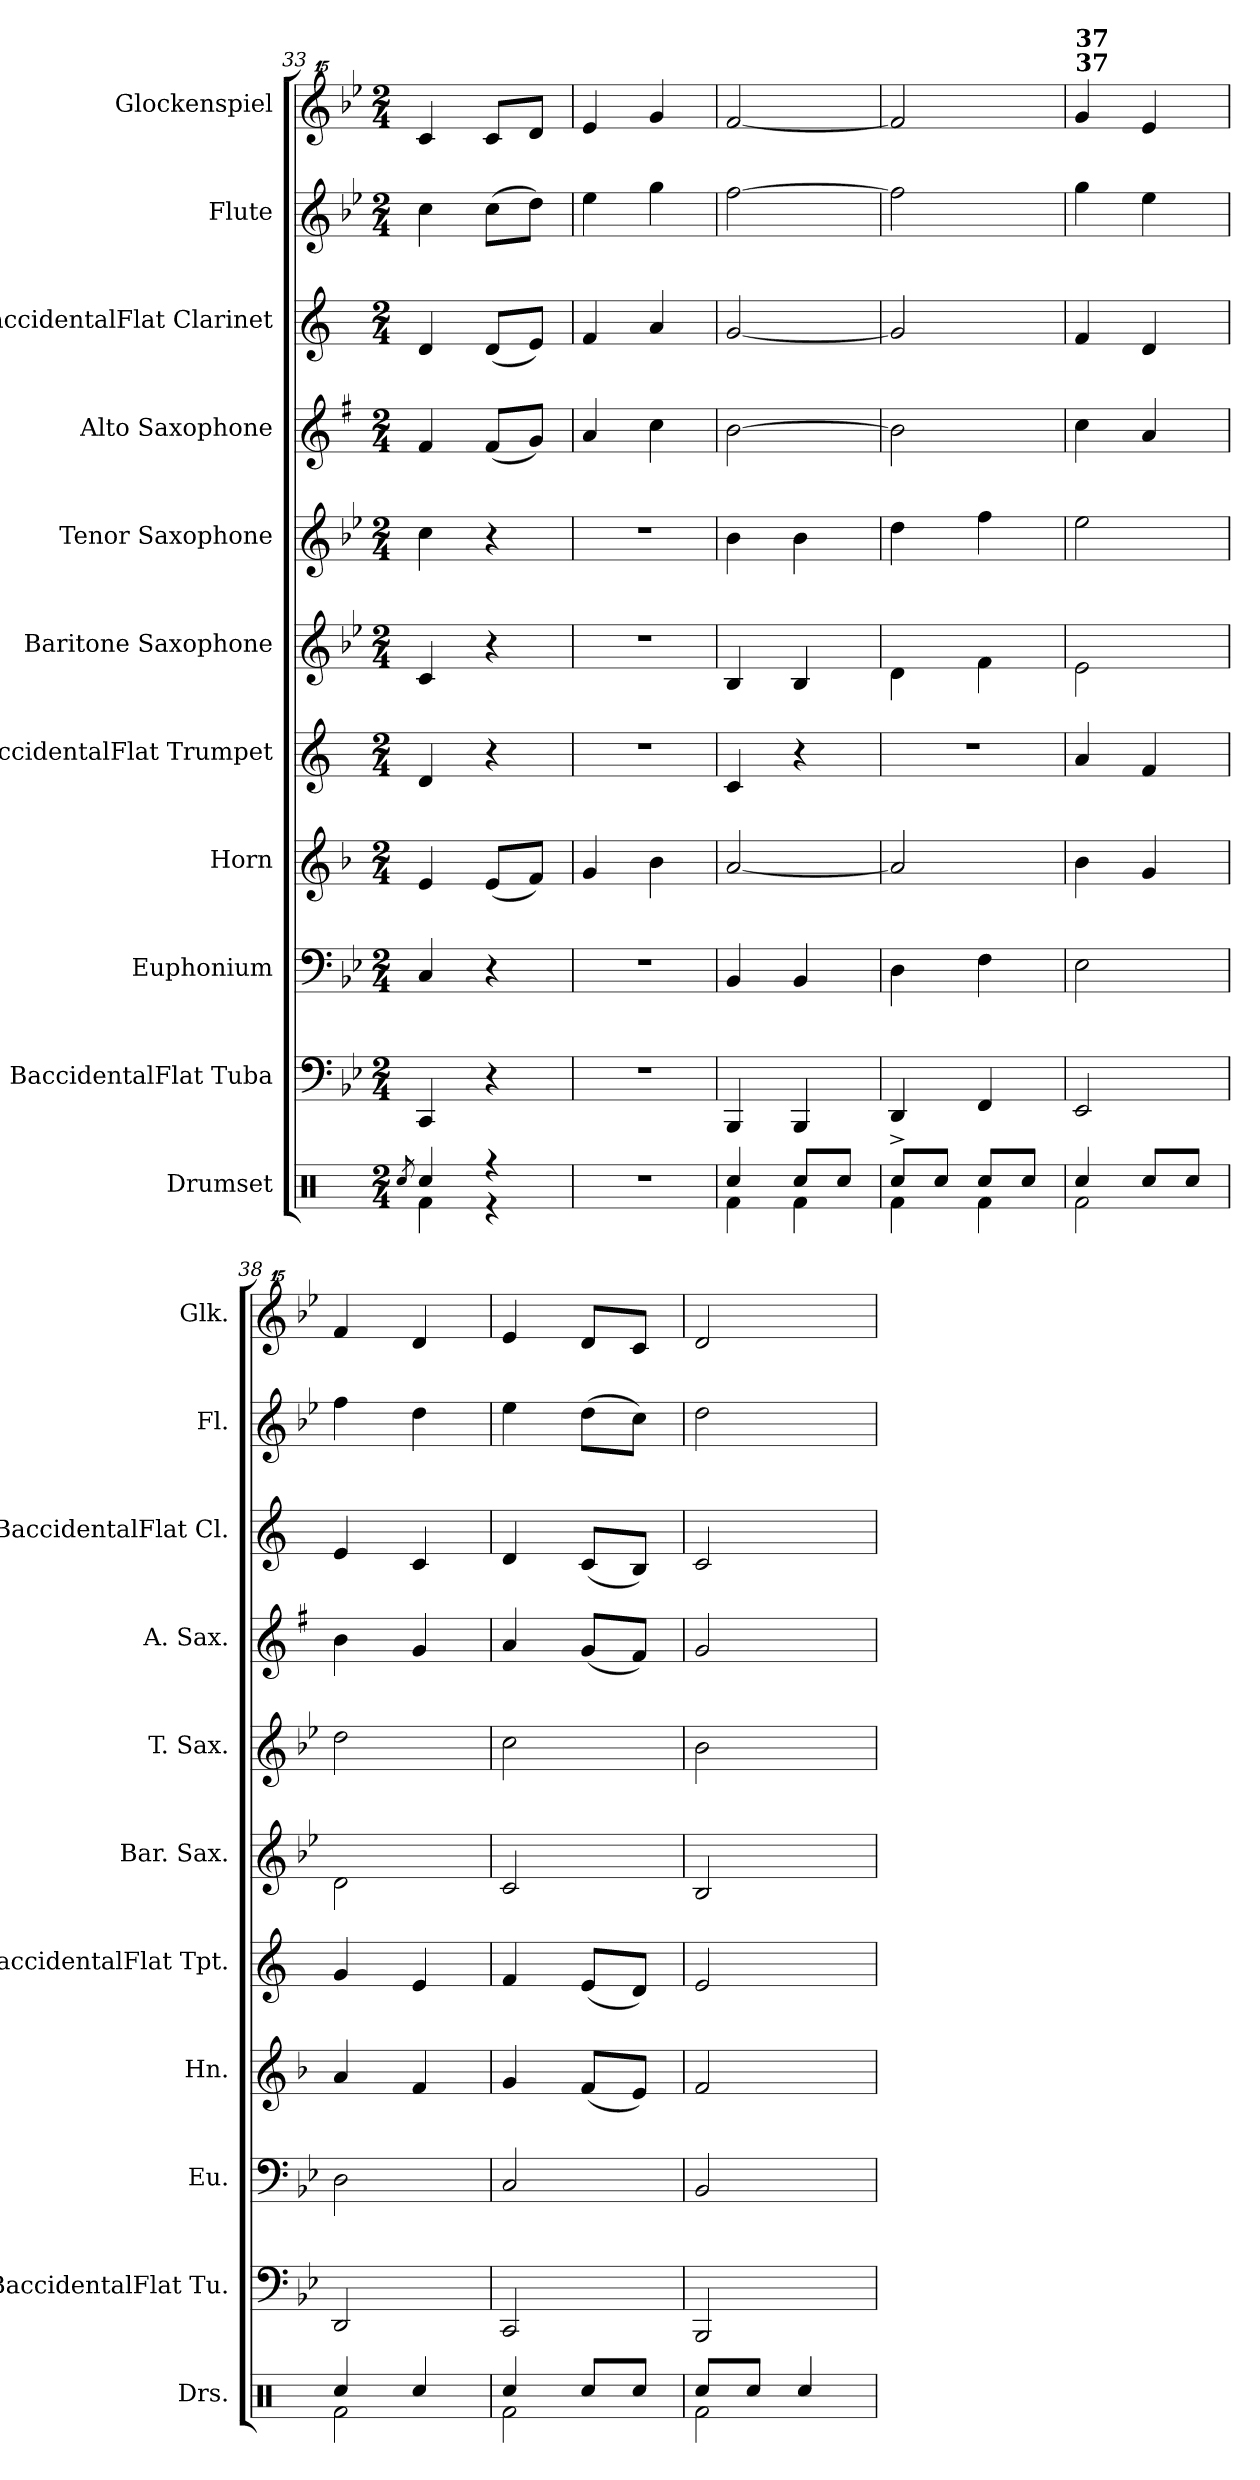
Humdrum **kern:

**kern	**kern	**kern	**kern	**kern	**kern	**kern	**kern	**kern	**kern	**kern
*part11	*part10	*part9	*part8	*part7	*part6	*part5	*part4	*part3	*part2	*part1
*staff11	*staff10	*staff9	*staff8	*staff7	*staff6	*staff5	*staff4	*staff3	*staff2	*staff1
*I"Drumset	*I"BaccidentalFlat Tuba	*I"Euphonium	*I"Horn	*I"BaccidentalFlat Trumpet	*I"Baritone Saxophone	*I"Tenor Saxophone	*I"Alto Saxophone	*I"BaccidentalFlat Clarinet	*I"Flute	*I"Glockenspiel
*I'Drs.	*I'BaccidentalFlat Tu.	*I'Eu.	*I'Hn.	*I'BaccidentalFlat Tpt.	*I'Bar. Sax.	*I'T. Sax.	*I'A. Sax.	*I'BaccidentalFlat Cl.	*I'Fl.	*I'Glk.
!!LO:PB:g=z
*clefX	*clefF4	*clefF4	*clefG2	*clefG2	*clefG2	*clefG2	*clefG2	*clefG2	*clefG2	*clefG^^2
*	*	*	*ITrd4c7	*ITrd1c2	*ITrd12c21	*ITrd8c14	*ITrd5c9	*ITrd1c2	*	*
*k[]	*k[b-e-]	*k[b-e-]	*k[b-e-]	*k[b-e-]	*k[b-e-]	*k[b-e-]	*k[b-e-]	*k[b-e-]	*k[b-e-]	*k[b-e-]
*M2/4	*M2/4	*M2/4	*M2/4	*M2/4	*M2/4	*M2/4	*M2/4	*M2/4	*M2/4	*M2/4
=33	=33	=33	=33	=33	=33	=33	=33	=33	=33	=33
8qRcc/	.	.	.	.	.	.	.	.	.	.
*^	*	*	*	*	*	*	*	*	*	*
4Rcc/	4Rf\	4CC/	4C/	4A/	4c/	4C/	4c\	4A/	4c/	4cc\	4ccc/
4r	4r	4r	4r	(8A/L	4r	4r	4r	(8A/L	(8c/L	(8cc\L	8ccc/L
.	.	.	.	8B-/J)	.	.	.	8B-/J)	8d/J)	8dd\J)	8ddd/J
*v	*v	*	*	*	*	*	*	*	*	*	*
=34	=34	=34	=34	=34	=34	=34	=34	=34	=34	=34
2r	2r	2r	4c/	2r	2r	2r	4c/	4e-/	4ee-\	4eee-/
.	.	.	4e-\	.	.	.	4e-\	4g/	4gg\	4ggg/
=35	=35	=35	=35	=35	=35	=35	=35	=35	=35	=35
*^	*	*	*	*	*	*	*	*	*	*
4Rcc/	4Rf\	4BBB-/	4BB-/	[2d/	4B-/	4BB-/	4B-\	[2d\	[2f/	[2ff\	[2fff/
8Rcc/L	4Rf\	4BBB-/	4BB-/	.	4r	4BB-/	4B-\	.	.	.	.
8Rcc/J	.	.	.	.	.	.	.	.	.	.	.
=36	=36	=36	=36	=36	=36	=36	=36	=36	=36	=36	=36
8Rcc^/L	4Rf\	4DD/	4D\	2d/]	2r	4D\	4d\	2d\]	2f/]	2ff\]	2fff/]
8Rcc/J	.	.	.	.	.	.	.	.	.	.	.
8Rcc/L	4Rf\	4FF/	4F\	.	.	4F\	4f\	.	.	.	.
8Rcc/J	.	.	.	.	.	.	.	.	.	.	.
=37	=37	=37	=37	=37	=37	=37	=37	=37	=37	=37	=37
!	!	!	!	!	!	!	!	!	!	!	!LO:TX:a:B:t=37
!	!	!	!	!	!	!	!	!	!	!	!LO:TX:a:B:t=37
4Rcc/	2Rf\	2EE-/	2E-\	4e-\	4g/	2E-\	2e-\	4e-\	4e-/	4gg\	4ggg/
8Rcc/L	.	.	.	4c/	4e-/	.	.	4c/	4c/	4ee-\	4eee-/
8Rcc/J	.	.	.	.	.	.	.	.	.	.	.
=38	=38	=38	=38	=38	=38	=38	=38	=38	=38	=38	=38
4Rcc/	2Rf\	2DD/	2D\	4d/	4f/	2D\	2d\	4d\	4d/	4ff\	4fff/
4Rcc/	.	.	.	4B-/	4d/	.	.	4B-/	4B-/	4dd\	4ddd/
=39	=39	=39	=39	=39	=39	=39	=39	=39	=39	=39	=39
4Rcc/	2Rf\	2CC/	2C/	4c/	4e-/	2C/	2c\	4c/	4c/	4ee-\	4eee-/
8Rcc/L	.	.	.	(8B-/L	(8d/L	.	.	(8B-/L	(8B-/L	(8dd\L	8ddd/L
8Rcc/J	.	.	.	8A/J)	8c/J)	.	.	8A/J)	8A/J)	8cc\J)	8ccc/J
=40	=40	=40	=40	=40	=40	=40	=40	=40	=40	=40	=40
8Rcc/L	2Rf\	2BBB-/	2BB-/	2B-/	2d/	2BB-/	2B-\	2B-/	2B-/	2dd\	2ddd/
8Rcc/J	.	.	.	.	.	.	.	.	.	.	.
4Rcc/	.	.	.	.	.	.	.	.	.	.	.
*v	*v	*	*	*	*	*	*	*	*	*	*
=	=	=	=	=	=	=	=	=	=	=
*-	*-	*-	*-	*-	*-	*-	*-	*-	*-	*-
